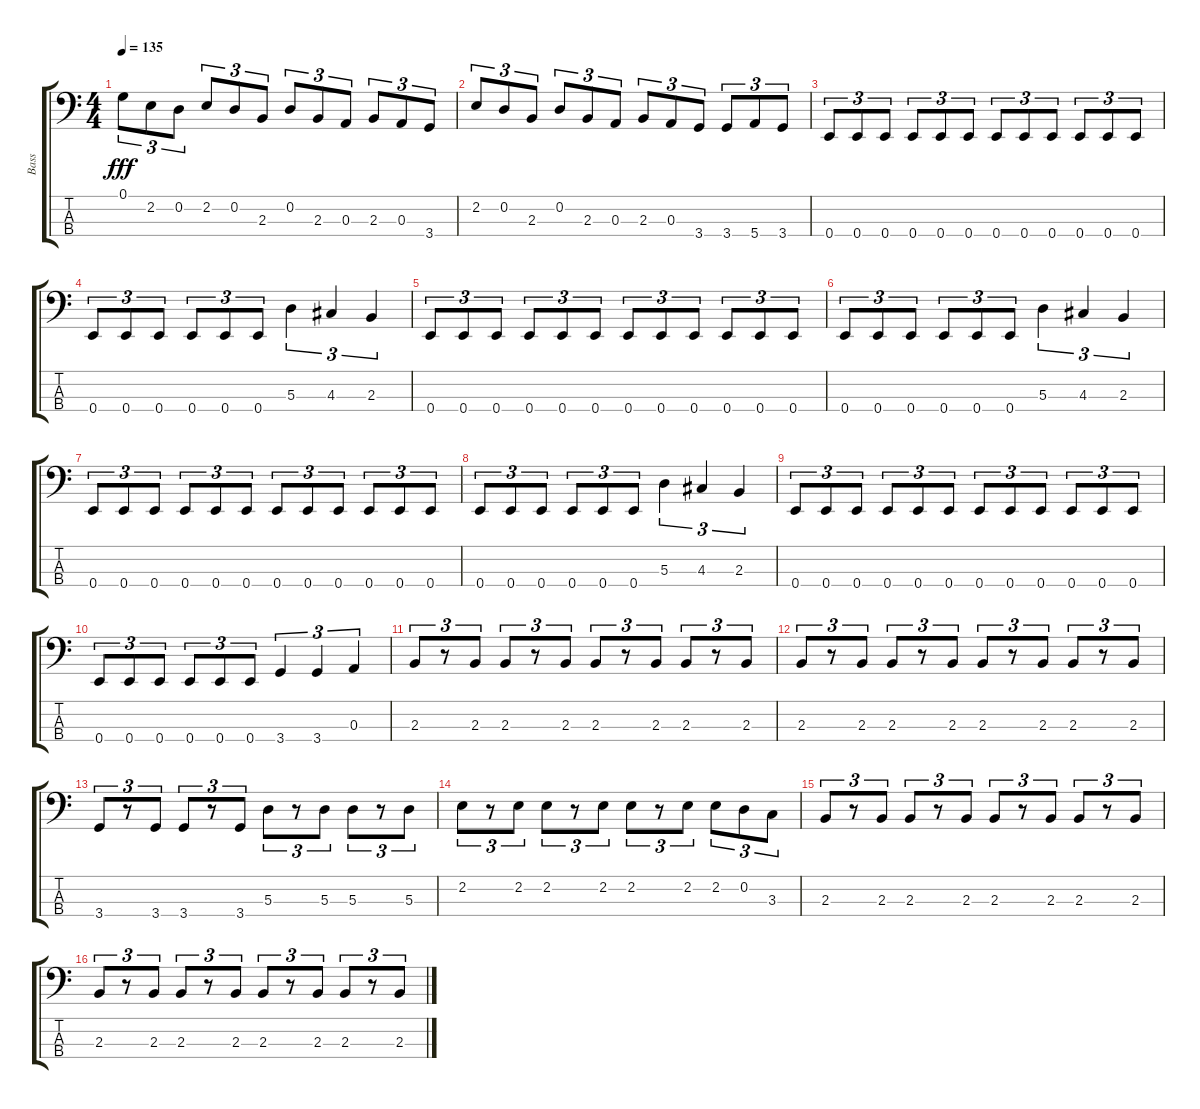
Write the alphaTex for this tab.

\track ("Bass" "Bass") {instrument electricbassfinger}
\staff {score tabs}
\tuning (G2 D2 A1 E1) {hide}
\ts (4 4)
\tempo 135
\clef f4
\ks c
0.1.8{tu (3 2) dy fff instrument electricbassfinger} 2.2.8{tu (3 2)} 0.2.8{tu (3 2)} 2.2.8{tu (3 2)} 0.2.8{tu (3 2)} 2.3.8{tu (3 2)} 0.2.8{tu (3 2)} 2.3.8{tu (3 2)} 0.3.8{tu (3 2)} 2.3.8{tu (3 2)} 0.3.8{tu (3 2)} 3.4.8{tu (3 2)} |
2.2.8{tu (3 2)} 0.2.8{tu (3 2)} 2.3.8{tu (3 2)} 0.2.8{tu (3 2)} 2.3.8{tu (3 2)} 0.3.8{tu (3 2)} 2.3.8{tu (3 2)} 0.3.8{tu (3 2)} 3.4.8{tu (3 2)} 3.4.8{tu (3 2)} 5.4.8{tu (3 2)} 3.4.8{tu (3 2)} |
0.4.8{tu (3 2)} 0.4.8{tu (3 2)} 0.4.8{tu (3 2)} 0.4.8{tu (3 2)} 0.4.8{tu (3 2)} 0.4.8{tu (3 2)} 0.4.8{tu (3 2)} 0.4.8{tu (3 2)} 0.4.8{tu (3 2)} 0.4.8{tu (3 2)} 0.4.8{tu (3 2)} 0.4.8{tu (3 2)} |
0.4.8{tu (3 2)} 0.4.8{tu (3 2)} 0.4.8{tu (3 2)} 0.4.8{tu (3 2)} 0.4.8{tu (3 2)} 0.4.8{tu (3 2)} 5.3.4{tu (3 2)} 4.3.4{tu (3 2)} 2.3.4{tu (3 2)} |
0.4.8{tu (3 2)} 0.4.8{tu (3 2)} 0.4.8{tu (3 2)} 0.4.8{tu (3 2)} 0.4.8{tu (3 2)} 0.4.8{tu (3 2)} 0.4.8{tu (3 2)} 0.4.8{tu (3 2)} 0.4.8{tu (3 2)} 0.4.8{tu (3 2)} 0.4.8{tu (3 2)} 0.4.8{tu (3 2)} |
0.4.8{tu (3 2)} 0.4.8{tu (3 2)} 0.4.8{tu (3 2)} 0.4.8{tu (3 2)} 0.4.8{tu (3 2)} 0.4.8{tu (3 2)} 5.3.4{tu (3 2)} 4.3.4{tu (3 2)} 2.3.4{tu (3 2)} |
0.4.8{tu (3 2)} 0.4.8{tu (3 2)} 0.4.8{tu (3 2)} 0.4.8{tu (3 2)} 0.4.8{tu (3 2)} 0.4.8{tu (3 2)} 0.4.8{tu (3 2)} 0.4.8{tu (3 2)} 0.4.8{tu (3 2)} 0.4.8{tu (3 2)} 0.4.8{tu (3 2)} 0.4.8{tu (3 2)} |
0.4.8{tu (3 2)} 0.4.8{tu (3 2)} 0.4.8{tu (3 2)} 0.4.8{tu (3 2)} 0.4.8{tu (3 2)} 0.4.8{tu (3 2)} 5.3.4{tu (3 2)} 4.3.4{tu (3 2)} 2.3.4{tu (3 2)} |
0.4.8{tu (3 2)} 0.4.8{tu (3 2)} 0.4.8{tu (3 2)} 0.4.8{tu (3 2)} 0.4.8{tu (3 2)} 0.4.8{tu (3 2)} 0.4.8{tu (3 2)} 0.4.8{tu (3 2)} 0.4.8{tu (3 2)} 0.4.8{tu (3 2)} 0.4.8{tu (3 2)} 0.4.8{tu (3 2)} |
0.4.8{tu (3 2)} 0.4.8{tu (3 2)} 0.4.8{tu (3 2)} 0.4.8{tu (3 2)} 0.4.8{tu (3 2)} 0.4.8{tu (3 2)} 3.4.4{tu (3 2)} 3.4.4{tu (3 2)} 0.3.4{tu (3 2)} |
2.3.8{tu (3 2)} r.8{tu (3 2)} 2.3.8{tu (3 2)} 2.3.8{tu (3 2)} r.8{tu (3 2)} 2.3.8{tu (3 2)} 2.3.8{tu (3 2)} r.8{tu (3 2)} 2.3.8{tu (3 2)} 2.3.8{tu (3 2)} r.8{tu (3 2)} 2.3.8{tu (3 2)} |
2.3.8{tu (3 2)} r.8{tu (3 2)} 2.3.8{tu (3 2)} 2.3.8{tu (3 2)} r.8{tu (3 2)} 2.3.8{tu (3 2)} 2.3.8{tu (3 2)} r.8{tu (3 2)} 2.3.8{tu (3 2)} 2.3.8{tu (3 2)} r.8{tu (3 2)} 2.3.8{tu (3 2)} |
3.4.8{tu (3 2)} r.8{tu (3 2)} 3.4.8{tu (3 2)} 3.4.8{tu (3 2)} r.8{tu (3 2)} 3.4.8{tu (3 2)} 5.3.8{tu (3 2)} r.8{tu (3 2)} 5.3.8{tu (3 2)} 5.3.8{tu (3 2)} r.8{tu (3 2)} 5.3.8{tu (3 2)} |
2.2.8{tu (3 2)} r.8{tu (3 2)} 2.2.8{tu (3 2)} 2.2.8{tu (3 2)} r.8{tu (3 2)} 2.2.8{tu (3 2)} 2.2.8{tu (3 2)} r.8{tu (3 2)} 2.2.8{tu (3 2)} 2.2.8{tu (3 2)} 0.2.8{tu (3 2)} 3.3.8{tu (3 2)} |
2.3.8{tu (3 2)} r.8{tu (3 2)} 2.3.8{tu (3 2)} 2.3.8{tu (3 2)} r.8{tu (3 2)} 2.3.8{tu (3 2)} 2.3.8{tu (3 2)} r.8{tu (3 2)} 2.3.8{tu (3 2)} 2.3.8{tu (3 2)} r.8{tu (3 2)} 2.3.8{tu (3 2)} |
2.3.8{tu (3 2)} r.8{tu (3 2)} 2.3.8{tu (3 2)} 2.3.8{tu (3 2)} r.8{tu (3 2)} 2.3.8{tu (3 2)} 2.3.8{tu (3 2)} r.8{tu (3 2)} 2.3.8{tu (3 2)} 2.3.8{tu (3 2)} r.8{tu (3 2)} 2.3.8{tu (3 2)}
